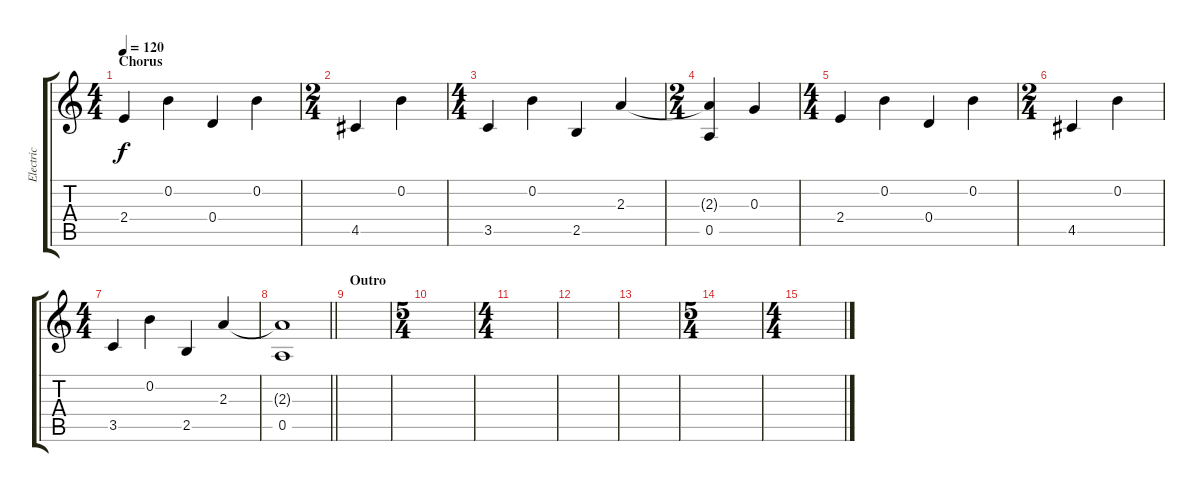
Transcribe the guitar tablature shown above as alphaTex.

\track ("Electric" "Electric") {instrument overdrivenguitar}
\staff {score tabs}
\tuning (E4 B3 G3 D3 A2 E2) {hide}
\ts (4 4)
\section ("" "Chorus")
\tempo 120
\clef g2
\ks c
2.4.4{dy f} 0.2.4 0.4.4 0.2.4 |
\ts (2 4)
4.5.4 0.2.4 |
\ts (4 4)
3.5.4 0.2.4 2.5.4 2.3.4 |
\ts (2 4)
(2.3{t} 0.5).4 0.3.4 |
\ts (4 4)
2.4.4 0.2.4 0.4.4 0.2.4 |
\ts (2 4)
4.5.4 0.2.4 |
\ts (4 4)
3.5.4 0.2.4 2.5.4 2.3.4 |
\barLineRight lightlight
(2.3{t} 0.5).1 |
\section ("" "Outro")
|
\ts (5 4)
|
\ts (4 4)
|
|
|
\ts (5 4)
|
\ts (4 4)
